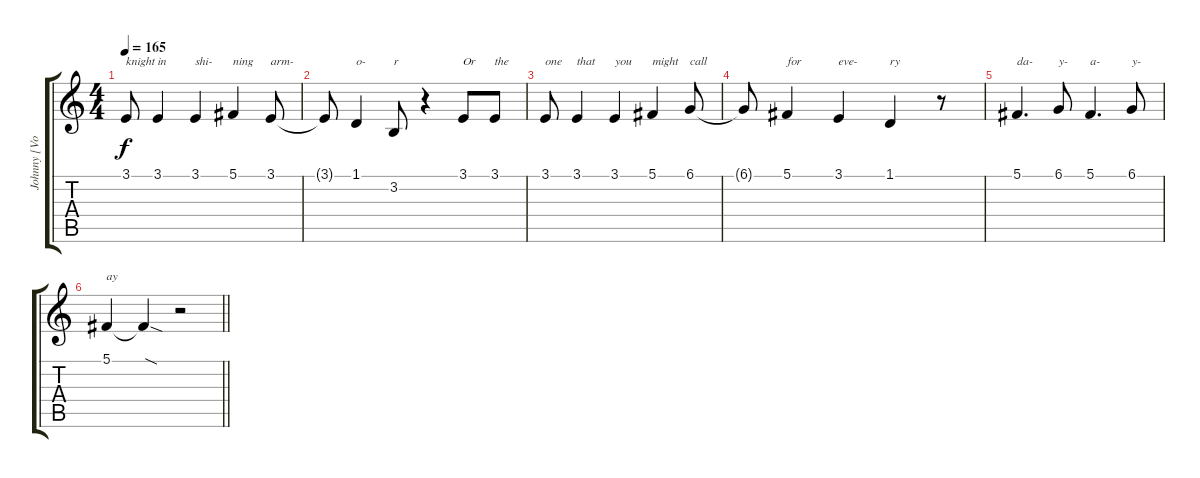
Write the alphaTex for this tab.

\track ("Johnny [Vox]" "Johnny [Vo") {instrument lead2sawtooth}
\staff {score tabs}
\tuning (Db4 Ab3 E3 B2 Gb2 B1) {hide}
\ts (4 4)
\tempo 165
\clef g2
\ks c
3.1.8{txt "knight in" dy f} 3.1.4 3.1.4{txt "shi-"} 5.1.4{txt "ning"} 3.1.8{txt "arm-"} |
3.1{t}.8 1.1.4{txt "o-"} 3.2.8{txt "r"} r.4 3.1.8{txt "Or"} 3.1.8{txt "the"} |
3.1.8{txt "one"} 3.1.4{txt "that"} 3.1.4{txt "you"} 5.1.4{txt "might"} 6.1.8{txt "call"} |
6.1{t}.8 5.1.4{txt "for"} 3.1.4{txt "eve-"} 1.1.4{txt "ry"} r.8 |
5.1.4{d txt "da-"} 6.1.8{txt "y-"} 5.1.4{d txt "a-"} 6.1.8{txt "y-"} |
\barLineRight lightlight
5.1.4{txt "ay"} 5.1{sod t}.4 r.2
